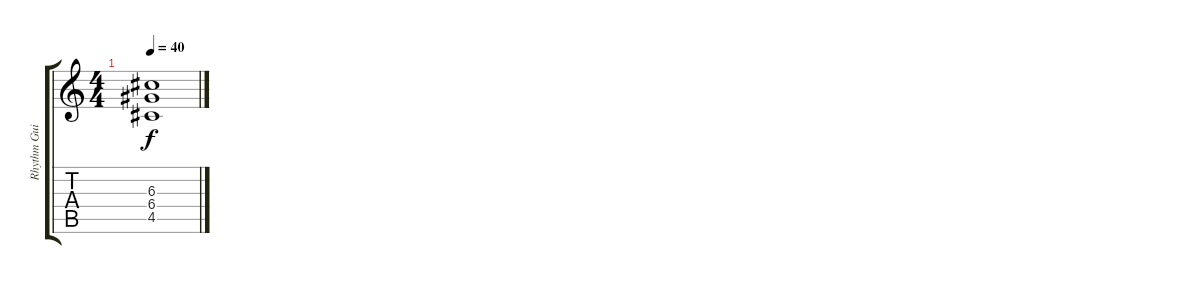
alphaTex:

\track ("Rhythm Guitar" "Rhythm Gui") {instrument electricguitarjazz}
\staff {score tabs}
\tuning (E4 B3 G3 D3 A2 E2) {hide}
\ts (4 4)
\tempo 40
\clef g2
\ks c
(6.3{t} 6.4{t} 4.5{t}).1{dy f}
